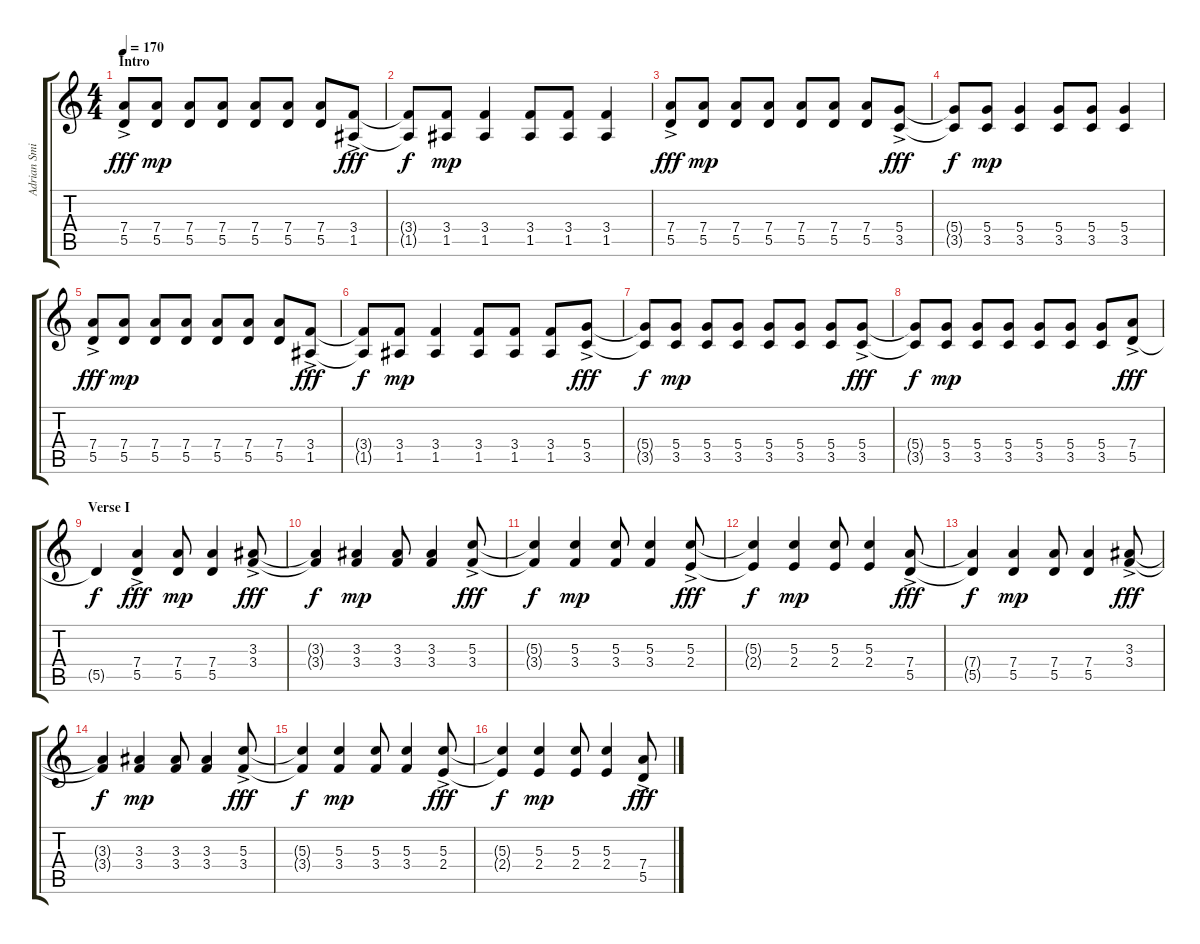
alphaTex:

\track ("Adrian Smith/Dave Murray" "Adrian Smi") {instrument distortionguitar}
\staff {score tabs}
\tuning (E4 B3 G3 D3 A2 E2) {hide}
\ts (4 4)
\section ("" "Intro")
\tempo 170
\clef g2
\ks c
(7.4{ac} 5.5{ac}).8{dy fff instrument distortionguitar} (7.4 5.5).8{dy mp} (7.4 5.5).8 (7.4 5.5).8 (7.4 5.5).8 (7.4 5.5).8 (7.4 5.5).8 (3.4{ac} 1.5{ac}).8{dy fff} |
(3.4{t} 1.5{t}).8{dy f} (3.4 1.5).8{dy mp} (3.4 1.5).4 (3.4 1.5).8 (3.4 1.5).8 (3.4 1.5).4 |
(7.4{ac} 5.5{ac}).8{dy fff} (7.4 5.5).8{dy mp} (7.4 5.5).8 (7.4 5.5).8 (7.4 5.5).8 (7.4 5.5).8 (7.4 5.5).8 (5.4{ac} 3.5{ac}).8{dy fff} |
(5.4{t} 3.5{t}).8{dy f} (5.4 3.5).8{dy mp} (5.4 3.5).4 (5.4 3.5).8 (5.4 3.5).8 (5.4 3.5).4 |
(7.4{ac} 5.5{ac}).8{dy fff} (7.4 5.5).8{dy mp} (7.4 5.5).8 (7.4 5.5).8 (7.4 5.5).8 (7.4 5.5).8 (7.4 5.5).8 (3.4{ac} 1.5{ac}).8{dy fff} |
(3.4{t} 1.5{t}).8{dy f} (3.4 1.5).8{dy mp} (3.4 1.5).4 (3.4 1.5).8 (3.4 1.5).8 (3.4 1.5).8 (5.4{ac} 3.5{ac}).8{dy fff} |
(5.4{t} 3.5{t}).8{dy f} (5.4 3.5).8{dy mp} (5.4 3.5).8 (5.4 3.5).8 (5.4 3.5).8 (5.4 3.5).8 (5.4 3.5).8 (5.4{ac} 3.5{ac}).8{dy fff} |
(5.4{t} 3.5{t}).8{dy f} (5.4 3.5).8{dy mp} (5.4 3.5).8 (5.4 3.5).8 (5.4 3.5).8 (5.4 3.5).8 (5.4 3.5).8 (7.4{ac} 5.5{ac}).8{dy fff} |
\section ("" "Verse I")
5.5{t}.4{dy f} (7.4{ac} 5.5{ac}).4{dy fff} (7.4 5.5).8{dy mp} (7.4 5.5).4 (3.3{ac} 3.4{ac}).8{dy fff} |
(3.3{t} 3.4{t}).4{dy f} (3.3 3.4).4{dy mp} (3.3 3.4).8 (3.3 3.4).4 (5.3{ac} 3.4{ac}).8{dy fff} |
(5.3{t} 3.4{t}).4{dy f} (5.3 3.4).4{dy mp} (5.3 3.4).8 (5.3 3.4).4 (5.3{ac} 2.4{ac}).8{dy fff} |
(5.3{t} 2.4{t}).4{dy f} (5.3 2.4).4{dy mp} (5.3 2.4).8 (5.3 2.4).4 (7.4{ac} 5.5{ac}).8{dy fff} |
(7.4{t} 5.5{t}).4{dy f} (7.4 5.5).4{dy mp} (7.4 5.5).8 (7.4 5.5).4 (3.3{ac} 3.4{ac}).8{dy fff} |
(3.3{t} 3.4{t}).4{dy f} (3.3 3.4).4{dy mp} (3.3 3.4).8 (3.3 3.4).4 (5.3{ac} 3.4{ac}).8{dy fff} |
(5.3{t} 3.4{t}).4{dy f} (5.3 3.4).4{dy mp} (5.3 3.4).8 (5.3 3.4).4 (5.3{ac} 2.4{ac}).8{dy fff} |
(5.3{t} 2.4{t}).4{dy f} (5.3 2.4).4{dy mp} (5.3 2.4).8 (5.3 2.4).4 (7.4{ac} 5.5{ac}).8{dy fff}
